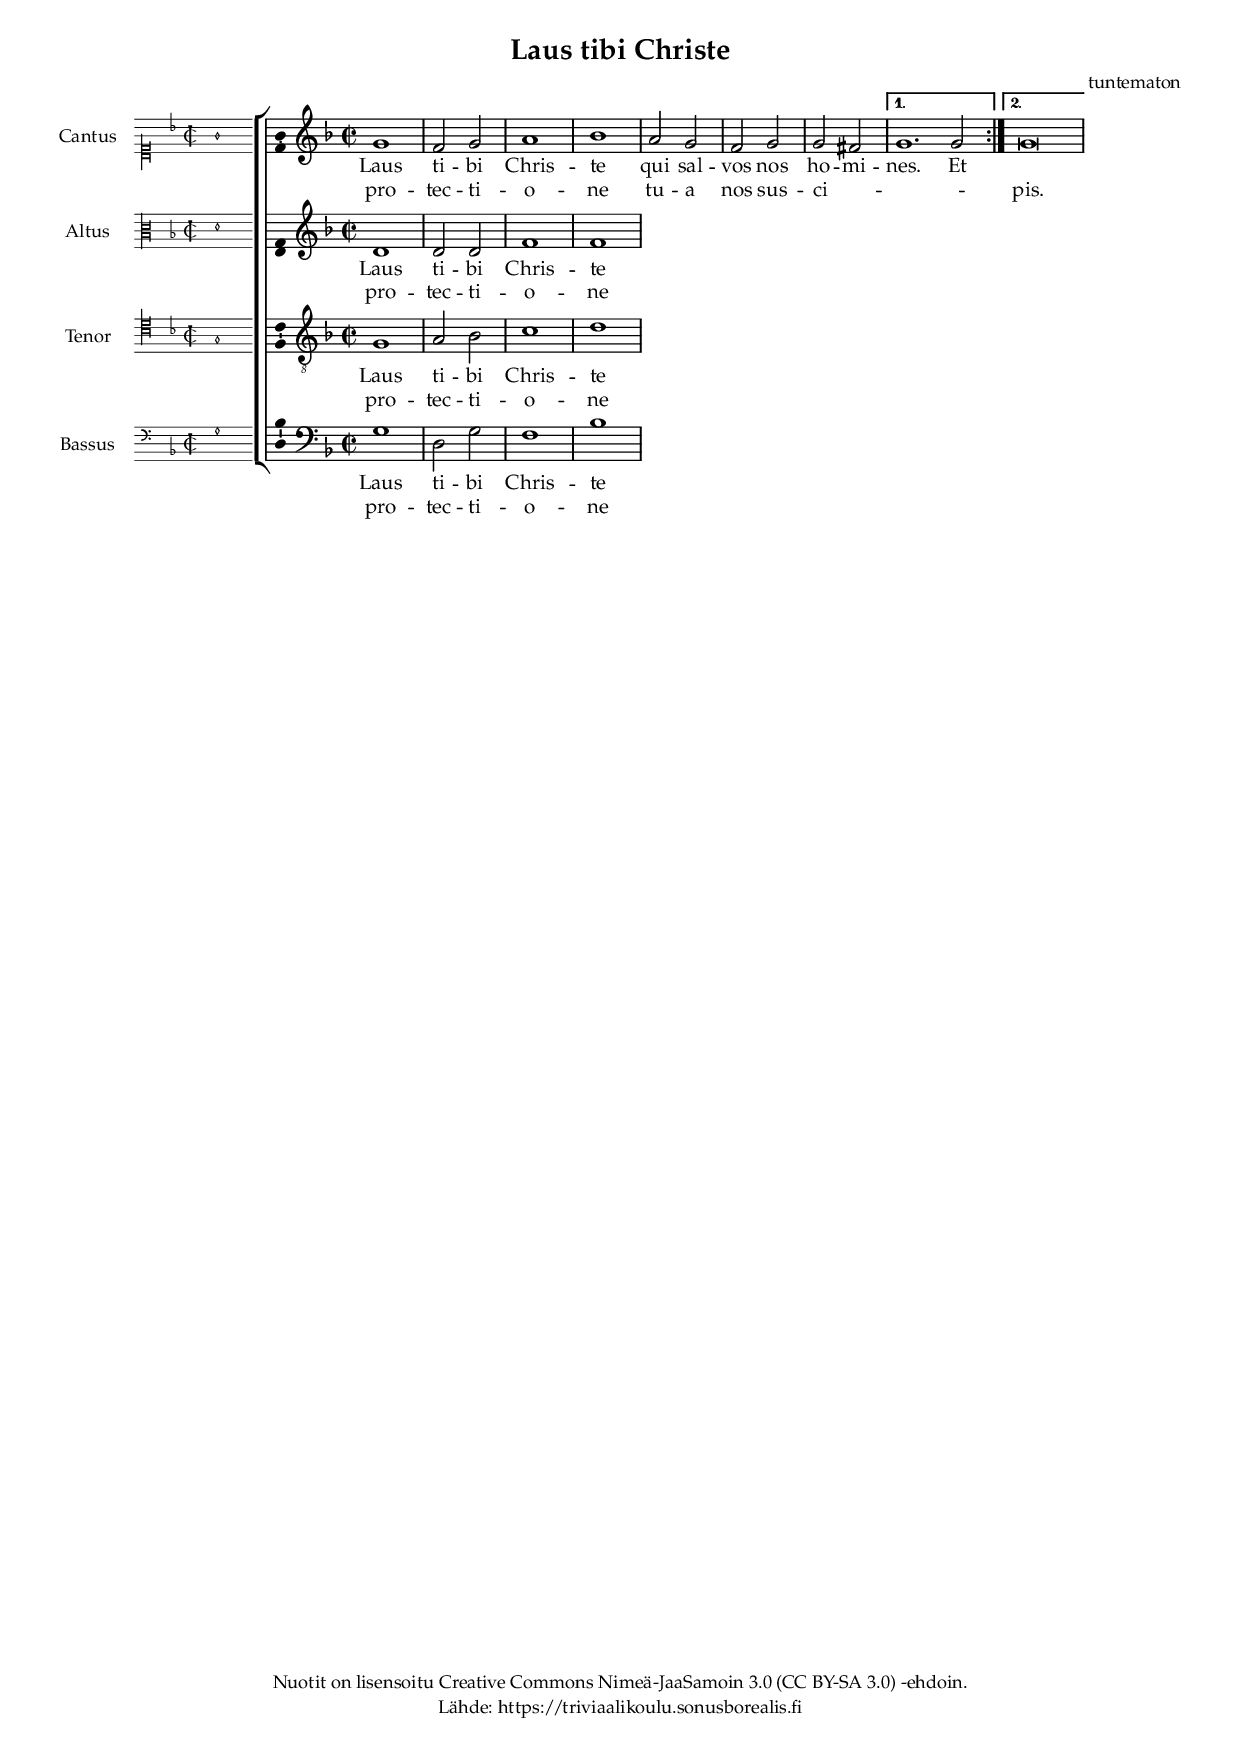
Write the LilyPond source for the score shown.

\version "2.19.80"
\include "suomi.ly"

#(set-global-staff-size 16)

global = {
%  \numericTimeSignature
  \time 2/2
%	\set Timing.measureLength = #(ly:make-moment 4/2)
%  \autoBeamOff
  \key d \minor
  \set Staff.midiInstrument = #"voice oohs"
}


SopranoMusic = \relative c'' {
	\set Staff.instrumentName = #"Cantus"
	\set Staff.shortInstrumentName = "C"

	\incipit { \clef "mensural-c1" \key d \minor \time 2/2 g'1 }

  \repeat volta 2 {
	  g1 | f2 g | a1 | b | a2 g | f g | g fis |
    \set Timing.measureLength = #(ly:make-moment 4/2)
  }
  \alternative {
    {
      g1. g2
    }
    {
      g\breve
    }
  }
%  \set Timing.measureLength = #(ly:make-moment 4/2)
}

stanzaOneLyrics = \lyricmode {
	Laus ti -- bi Chris -- te qui sal -- vos nos ho -- mi -- nes.
  Et \skip 1
  De -- o  qui nos ho -- mi -- nes co -- pu -- las,
  a -- vul -- sos pri -- us de -- lic -- tis La -- ren -- tum
  Sus -- ci -- pe nos su -- mus e -- nim tu -- i
}

stanzaTwoLyrics = \lyricmode {
   pro -- tec -- ti -- o -- ne tu -- a nos sus -- ci -- _
   \repeat unfold 2 { \skip 1 }
   pis.
  \repeat unfold 21 { \skip 1 }
  Et mi -- se -- re -- re nos -- tri Do -- mi -- nus.
}

AltoMusic = \relative c' {
	\set Staff.instrumentName = #"Altus"
	\set Staff.shortInstrumentName = "A"

	\incipit { \clef "mensural-c3" \key d \minor \time 2/2 d'1 }

	d1 | d2 d | f1 | f |
}

TenoreMusic = \relative c' {
	\set Staff.instrumentName = #"Tenor"
	\set Staff.shortInstrumentName = "T"

	\incipit { \clef "mensural-c4" \key d \minor \time 2/2 g1 }

	\clef "treble_8"
	g1 | a2 b | c1 | d |
}

BassMusic = \relative c' {
	\set Staff.instrumentName = #"Bassus"
	\set Staff.shortInstrumentName = "B"

	\incipit { \clef "mensural-f" \key d \minor \time 2/2 g1 }

	\clef bass
	g1 | d2 g | f1 | b |
}


\header {
  title = "Laus tibi Christe"
%  subtitle = ""
  composer = "tuntematon"
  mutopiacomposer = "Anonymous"
%  instrument = "Voice (SATB)"
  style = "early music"
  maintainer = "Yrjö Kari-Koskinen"
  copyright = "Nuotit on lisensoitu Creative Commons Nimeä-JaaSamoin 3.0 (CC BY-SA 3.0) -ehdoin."
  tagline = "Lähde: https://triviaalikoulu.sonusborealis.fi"
}

\paper {
    #(define fonts
        (make-pango-font-tree "Palatino"
                              "Nimbus Sans"
                              "Luxi Mono"
                              (/ staff-height pt 20)))
}


\score {
  \new ChoirStaff <<
    \new Staff <<
      \new Voice = "Soprano" {
		    \global
        \SopranoMusic
      }
     \new Lyrics \lyricsto "Soprano" {
       \stanzaOneLyrics
     }
     \new Lyrics \lyricsto "Soprano" {
       \stanzaTwoLyrics
     }
    >>
    \new Staff <<
      \new Voice = "Alto" {
        \global
        \AltoMusic
      }
     \new Lyrics \lyricsto "Alto" {
       \stanzaOneLyrics
     }
     \new Lyrics \lyricsto "Alto" {
       \stanzaTwoLyrics
     }
    >>
    \new Staff <<
      \new Voice = "Tenore" {
        \global
        \TenoreMusic
      }
      \new Lyrics \lyricsto "Tenore" {
       \stanzaOneLyrics
      }
      \new Lyrics \lyricsto "Tenore" {
        \stanzaTwoLyrics
      }
    >>
    \new Staff <<
      \new Voice = "Bass" {
        \global
        \BassMusic
      }
      \new Lyrics \lyricsto "Bass" {
       \stanzaOneLyrics
      }
      \new Lyrics \lyricsto "Bass" {
        \stanzaTwoLyrics
      }
    >>
  >>
  \layout {
    \context {
      \Voice
      \consists "Ambitus_engraver"
    }
    indent = 3.5\cm
    incipit-width = 2\cm
    \context {
     \Staff \RemoveEmptyStaves
   }
    \context {
     \Score
     \override VerticalAxisGroup.remove-first = ##t
    }
  }
}
